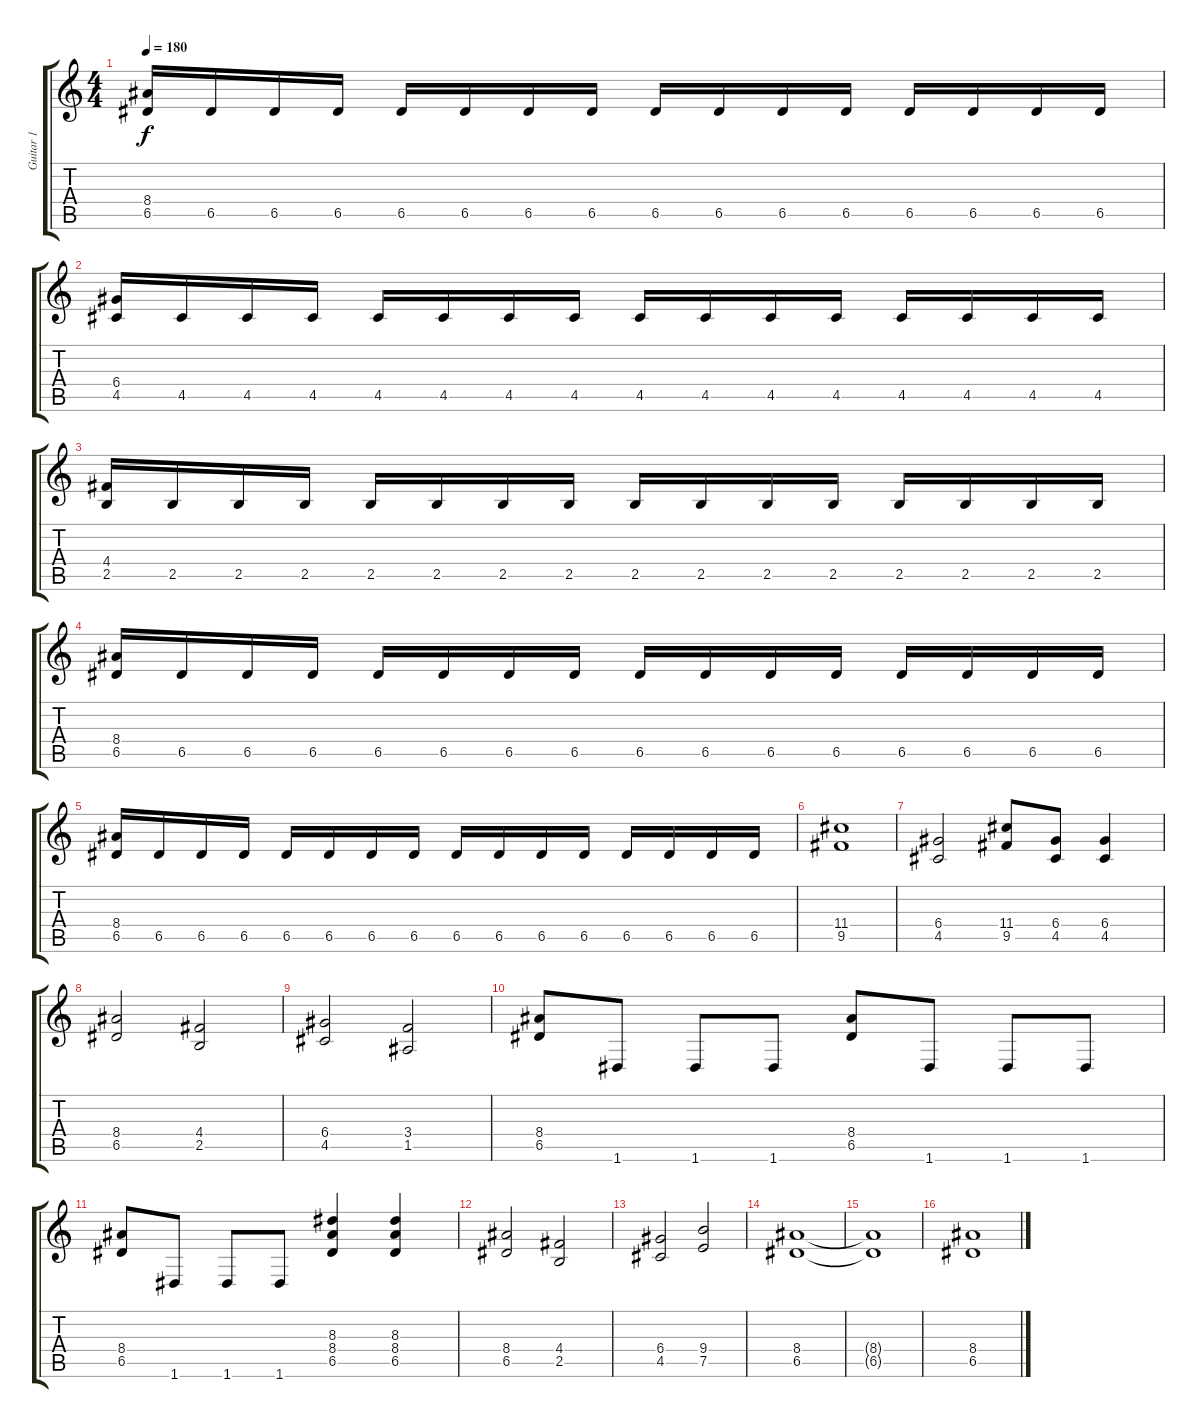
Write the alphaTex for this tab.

\track ("Guitar 1" "Guitar 1") {instrument distortionguitar}
\staff {score tabs}
\tuning (E4 B3 G3 D3 A2 D2) {hide}
\ts (4 4)
\tempo 180
\clef g2
\ks c
(8.4 6.5).16{dy f} 6.5.16 6.5.16 6.5.16 6.5.16 6.5.16 6.5.16 6.5.16 6.5.16 6.5.16 6.5.16 6.5.16 6.5.16 6.5.16 6.5.16 6.5.16 |
(6.4 4.5).16 4.5.16 4.5.16 4.5.16 4.5.16 4.5.16 4.5.16 4.5.16 4.5.16 4.5.16 4.5.16 4.5.16 4.5.16 4.5.16 4.5.16 4.5.16 |
(4.4 2.5).16 2.5.16 2.5.16 2.5.16 2.5.16 2.5.16 2.5.16 2.5.16 2.5.16 2.5.16 2.5.16 2.5.16 2.5.16 2.5.16 2.5.16 2.5.16 |
(8.4 6.5).16 6.5.16 6.5.16 6.5.16 6.5.16 6.5.16 6.5.16 6.5.16 6.5.16 6.5.16 6.5.16 6.5.16 6.5.16 6.5.16 6.5.16 6.5.16 |
(8.4 6.5).16 6.5.16 6.5.16 6.5.16 6.5.16 6.5.16 6.5.16 6.5.16 6.5.16 6.5.16 6.5.16 6.5.16 6.5.16 6.5.16 6.5.16 6.5.16 |
(11.4 9.5).1 |
(6.4 4.5).2 (11.4 9.5).8 (6.4 4.5).8 (6.4 4.5).4 |
(8.4 6.5).2 (4.4 2.5).2 |
(6.4 4.5).2 (3.4 1.5).2 |
(8.4 6.5).8 1.6.8 1.6.8 1.6.8 (8.4 6.5).8 1.6.8 1.6.8 1.6.8 |
(8.4 6.5).8 1.6.8 1.6.8 1.6.8 (8.3 8.4 6.5).4 (8.3 8.4 6.5).4 |
(8.4 6.5).2 (4.4 2.5).2 |
(6.4 4.5).2 (9.4 7.5).2 |
(8.4 6.5).1 |
(8.4{t} 6.5{t}).1 |
(8.4 6.5).1
